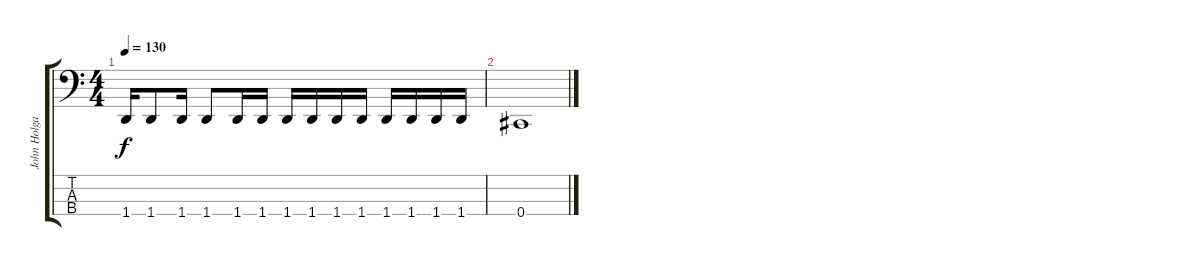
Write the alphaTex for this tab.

\track ("John Holgado" "John Holga") {instrument electricbasspick}
\staff {score tabs}
\tuning (Gb2 Db2 Ab1 Db1) {hide}
\ts (4 4)
\tempo 130
\clef f4
\ks c
1.4.16{dy f} 1.4.8 1.4.16 1.4.8 1.4.16 1.4.16 1.4.16 1.4.16 1.4.16 1.4.16 1.4.16 1.4.16 1.4.16 1.4.16 |
0.4.1
